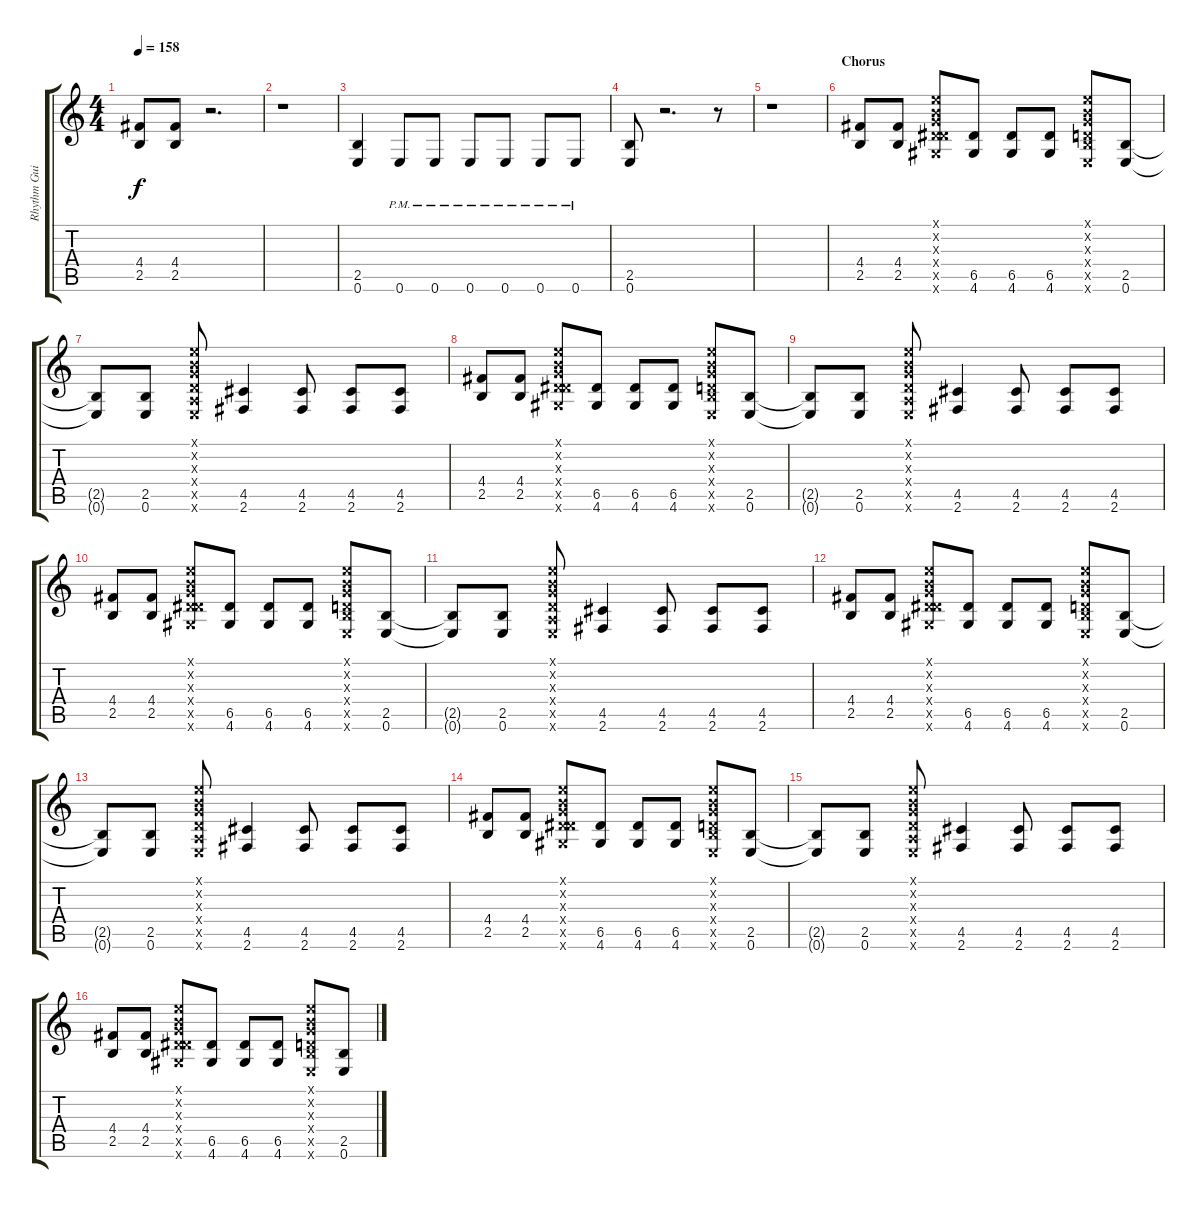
\track ("Rhythm Guitar 1" "Rhythm Gui") {instrument distortionguitar}
\staff {score tabs}
\tuning (E4 B3 G3 D3 A2 E2) {hide}
\ts (4 4)
\tempo 158
\clef g2
\ks c
(4.4 2.5).8{dy f volume 13} (4.4 2.5).8 r.2{d} |
r.1 |
(2.5 0.6).4 0.6{pm}.8 0.6{pm}.8 0.6{pm}.8 0.6{pm}.8 0.6{pm}.8 0.6{pm}.8 |
(2.5 0.6).8 r.2{d} r.8 |
r.1 |
\section ("" "Chorus")
(4.4 2.5).8 (4.4 2.5).8 (0.1{x} 0.2{x} 0.3{x} 0.4{x} 6.5{x} 4.6{x}).8 (6.5 4.6).8 (6.5 4.6).8 (6.5 4.6).8 (0.1{x} 0.2{x} 0.3{x} 0.4{x} 2.5{x} 0.6{x}).8 (2.5 0.6).8 |
(2.5{t} 0.6{t}).8 (2.5 0.6).8 (0.1{x} 0.2{x} 0.3{x} 0.4{x} 0.5{x} 0.6{x}).8 (4.5 2.6).4 (4.5 2.6).8 (4.5 2.6).8 (4.5 2.6).8 |
(4.4 2.5).8 (4.4 2.5).8 (0.1{x} 0.2{x} 0.3{x} 0.4{x} 6.5{x} 4.6{x}).8 (6.5 4.6).8 (6.5 4.6).8 (6.5 4.6).8 (0.1{x} 0.2{x} 0.3{x} 0.4{x} 2.5{x} 0.6{x}).8 (2.5 0.6).8 |
(2.5{t} 0.6{t}).8 (2.5 0.6).8 (0.1{x} 0.2{x} 0.3{x} 0.4{x} 0.5{x} 0.6{x}).8 (4.5 2.6).4 (4.5 2.6).8 (4.5 2.6).8 (4.5 2.6).8 |
(4.4 2.5).8 (4.4 2.5).8 (0.1{x} 0.2{x} 0.3{x} 0.4{x} 6.5{x} 4.6{x}).8 (6.5 4.6).8 (6.5 4.6).8 (6.5 4.6).8 (0.1{x} 0.2{x} 0.3{x} 0.4{x} 2.5{x} 0.6{x}).8 (2.5 0.6).8 |
(2.5{t} 0.6{t}).8 (2.5 0.6).8 (0.1{x} 0.2{x} 0.3{x} 0.4{x} 0.5{x} 0.6{x}).8 (4.5 2.6).4 (4.5 2.6).8 (4.5 2.6).8 (4.5 2.6).8 |
(4.4 2.5).8 (4.4 2.5).8 (0.1{x} 0.2{x} 0.3{x} 0.4{x} 6.5{x} 4.6{x}).8 (6.5 4.6).8 (6.5 4.6).8 (6.5 4.6).8 (0.1{x} 0.2{x} 0.3{x} 0.4{x} 2.5{x} 0.6{x}).8 (2.5 0.6).8 |
(2.5{t} 0.6{t}).8 (2.5 0.6).8 (0.1{x} 0.2{x} 0.3{x} 0.4{x} 0.5{x} 0.6{x}).8 (4.5 2.6).4 (4.5 2.6).8 (4.5 2.6).8 (4.5 2.6).8 |
(4.4 2.5).8 (4.4 2.5).8 (0.1{x} 0.2{x} 0.3{x} 0.4{x} 6.5{x} 4.6{x}).8 (6.5 4.6).8 (6.5 4.6).8 (6.5 4.6).8 (0.1{x} 0.2{x} 0.3{x} 0.4{x} 2.5{x} 0.6{x}).8 (2.5 0.6).8 |
(2.5{t} 0.6{t}).8 (2.5 0.6).8 (0.1{x} 0.2{x} 0.3{x} 0.4{x} 0.5{x} 0.6{x}).8 (4.5 2.6).4 (4.5 2.6).8 (4.5 2.6).8 (4.5 2.6).8 |
(4.4 2.5).8 (4.4 2.5).8 (0.1{x} 0.2{x} 0.3{x} 0.4{x} 6.5{x} 4.6{x}).8 (6.5 4.6).8 (6.5 4.6).8 (6.5 4.6).8 (0.1{x} 0.2{x} 0.3{x} 0.4{x} 2.5{x} 0.6{x}).8 (2.5 0.6).8
